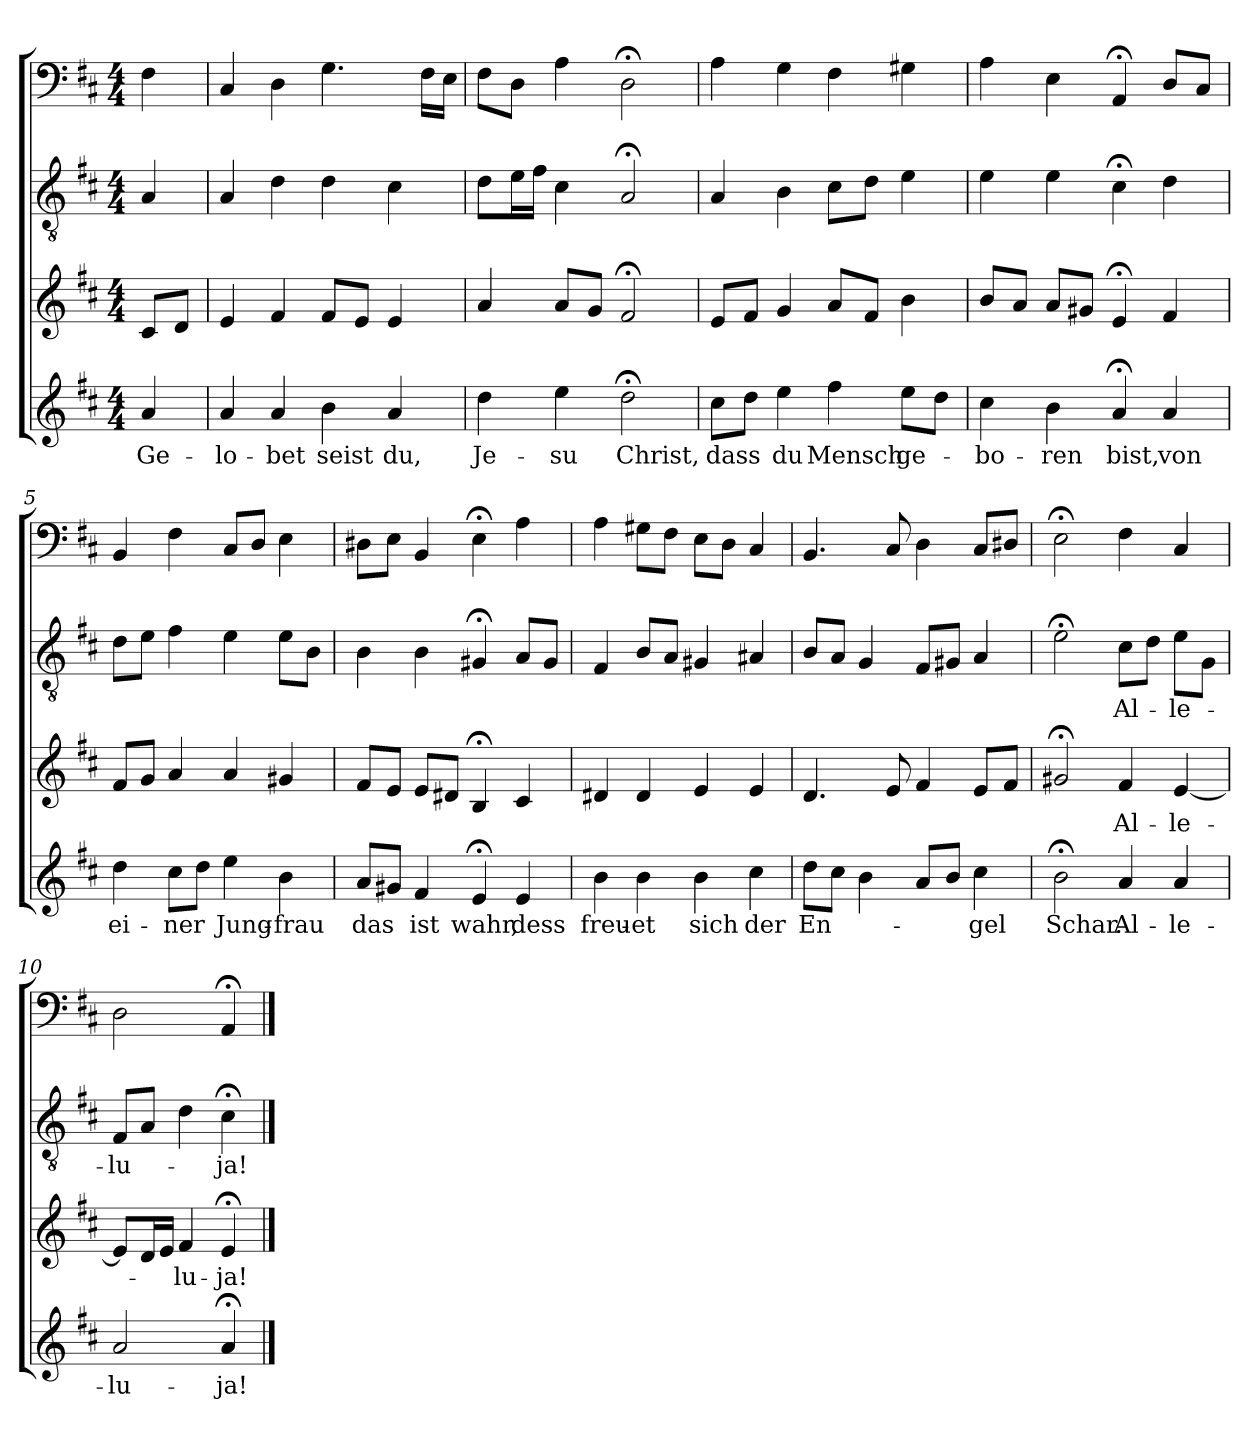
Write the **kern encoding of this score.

**kern	**text	**kern	**text	**kern	**text	**kern
*part4	*part4	*part3	*part3	*part2	*part2	*part1
*staff4	*staff4	*staff3	*staff3	*staff2	*staff2	*staff1
*clefG2	*	*clefG2	*	*clefGv2	*	*clefF4
*k[f#c#]	*	*k[f#c#]	*	*k[f#c#]	*	*k[f#c#]
*D:	*	*D:	*	*D:	*	*D:
*M4/4	*	*M4/4	*	*M4/4	*	*M4/4
=	=	=	=	=	=	=
4a	Ge-	8c#L	.	4A	.	4F#
.	.	8dJ	.	.	.	.
=1	=1	=1	=1	=1	=1	=1
4a	-lo-	4e	.	4A	.	4C#
4a	-bet	4f#	.	4d	.	4D
4b	seist	8f#L	.	4d	.	4.G
.	.	8eJ	.	.	.	.
4a	du,	4e	.	4c#	.	.
.	.	.	.	.	.	16F#LL
.	.	.	.	.	.	16EJJ
=2	=2	=2	=2	=2	=2	=2
4dd	Je-	4a	.	8dL	.	8F#L
.	.	.	.	16eL	.	8DJ
.	.	.	.	16f#JJ	.	.
4ee	-su	8aL	.	4c#	.	4A
.	.	8gJ	.	.	.	.
2dd;<	Christ,	2f#;<	.	2A;<	.	2D;<
=3	=3	=3	=3	=3	=3	=3
8cc#L	dass	8eL	.	4A	.	4A
8ddJ	.	8f#J	.	.	.	.
4ee	du	4g	.	4B	.	4G
4ff#	Mensch	8aL	.	8c#L	.	4F#
.	.	8f#J	.	8dJ	.	.
8eeL	ge-	4b	.	4e	.	4G#X
8ddJ	.	.	.	.	.	.
=4	=4	=4	=4	=4	=4	=4
4cc#	-bo-	8bL	.	4e	.	4A
.	.	8aJ	.	.	.	.
4b	-ren	8aL	.	4e	.	4E
.	.	8g#XJ	.	.	.	.
4a;<	bist,	4e;<	.	4c#;<	.	4AA;<
4a	von	4f#	.	4d	.	8DL
.	.	.	.	.	.	8C#J
=5	=5	=5	=5	=5	=5	=5
4dd	ei-	8f#L	.	8dL	.	4BB
.	.	8gJ	.	8eJ	.	.
8cc#L	-ner	4a	.	4f#	.	4F#
8ddJ	.	.	.	.	.	.
4ee	Jung-	4a	.	4e	.	8C#L
.	.	.	.	.	.	8DJ
4b	-frau	4g#X	.	8eL	.	4E
.	.	.	.	8BJ	.	.
=6	=6	=6	=6	=6	=6	=6
8aL	das	8f#L	.	4B	.	8D#XL
8g#XJ	.	8eJ	.	.	.	8EJ
4f#	ist	8eL	.	4B	.	4BB
.	.	8d#XJ	.	.	.	.
4e;<	wahr,	4B;<	.	4G#X;<	.	4E;<
4e	dess	4c#	.	8AL	.	4A
.	.	.	.	8G#J	.	.
=7	=7	=7	=7	=7	=7	=7
4b	freu-	4d#X	.	4F#	.	4A
4b	-et	4d#	.	8BL	.	8G#XL
.	.	.	.	8AJ	.	8F#J
4b	sich	4e	.	4G#X	.	8EL
.	.	.	.	.	.	8DJ
4cc#	der	4e	.	4A#X	.	4C#
=8	=8	=8	=8	=8	=8	=8
8ddL	En-	4.d	.	8BL	.	4.BB
8cc#J	.	.	.	8AJ	.	.
4b	.	.	.	4G	.	.
.	.	8e	.	.	.	8C#
8aL	.	4f#	.	8F#L	.	4D
8bJ	.	.	.	8G#XJ	.	.
4cc#	-gel	8eL	.	4A	.	8C#L
.	.	8f#J	.	.	.	8D#XJ
=9	=9	=9	=9	=9	=9	=9
2b;<	Schar.	2g#X;<	.	2e;<	.	2E;<
4a	Al-	4f#	Al-	8c#L	Al-	4F#
.	.	.	.	8dJ	.	.
4a	-le-	[4e	-le-	8eL	-le-	4C#
.	.	.	.	8GJ	.	.
=10	=10	=10	=10	=10	=10	=10
2a	-lu-	8eL]	.	8F#L	-lu-	2D
.	.	16dL	.	8AJ	.	.
.	.	16eJJ	.	.	.	.
.	.	4f#	-lu-	4d	.	.
4a;<	-ja!	4e;<	-ja!	4c#;<	-ja!	4AA;<
==	==	==	==	==	==	==
*-	*-	*-	*-	*-	*-	*-
